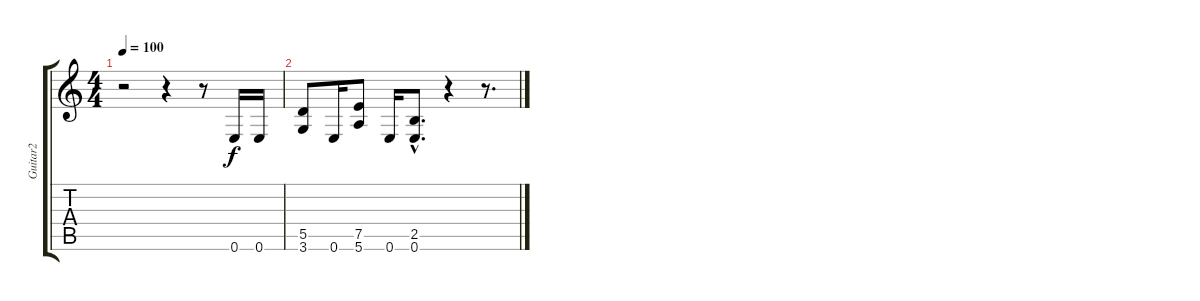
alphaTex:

\track ("Guitar2" "Guitar2") {instrument overdrivenguitar}
\staff {score tabs}
\tuning (E4 B3 G3 D3 A2 E2) {hide}
\ts (4 4)
\tempo 100
\clef g2
\ks c
r.2{dy ff} r.4 r.8 0.6.16{dy f} 0.6.16 |
(5.5 3.6).8 0.6.16 (7.5 5.6).8 0.6.16 (2.5{hac} 0.6{hac}).8{d} r.4 r.8{d}
